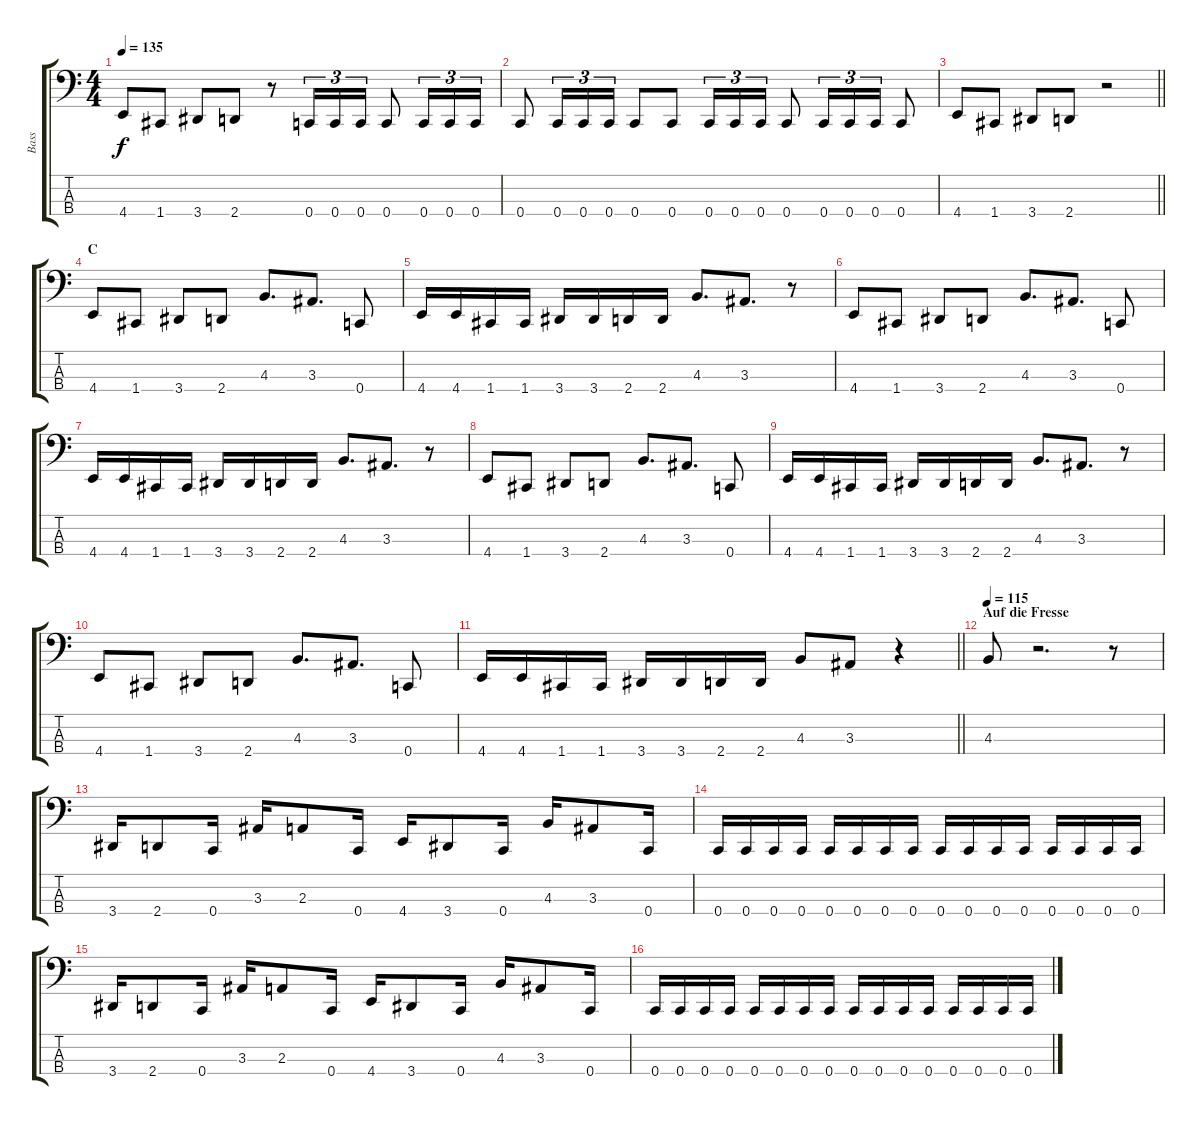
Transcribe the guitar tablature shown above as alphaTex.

\track ("Bass" "Bass") {instrument electricbassfinger}
\staff {score tabs}
\tuning (F2 C2 G1 C1) {hide}
\ts (4 4)
\tempo 135
\clef f4
\ks c
4.4.8{dy f} 1.4.8 3.4.8 2.4.8 r.8 0.4.16{tu (3 2)} 0.4.16{tu (3 2)} 0.4.16{tu (3 2)} 0.4.8 0.4.16{tu (3 2)} 0.4.16{tu (3 2)} 0.4.16{tu (3 2)} |
0.4.8 0.4.16{tu (3 2)} 0.4.16{tu (3 2)} 0.4.16{tu (3 2)} 0.4.8 0.4.8 0.4.16{tu (3 2)} 0.4.16{tu (3 2)} 0.4.16{tu (3 2)} 0.4.8 0.4.16{tu (3 2)} 0.4.16{tu (3 2)} 0.4.16{tu (3 2)} 0.4.8 |
\barLineRight lightlight
4.4.8 1.4.8 3.4.8 2.4.8 r.2 |
\section ("" "C")
4.4.8 1.4.8 3.4.8 2.4.8 4.3.8{d} 3.3.8{d} 0.4.8 |
4.4.16 4.4.16 1.4.16 1.4.16 3.4.16 3.4.16 2.4.16 2.4.16 4.3.8{d} 3.3.8{d} r.8 |
4.4.8 1.4.8 3.4.8 2.4.8 4.3.8{d} 3.3.8{d} 0.4.8 |
4.4.16 4.4.16 1.4.16 1.4.16 3.4.16 3.4.16 2.4.16 2.4.16 4.3.8{d} 3.3.8{d} r.8 |
4.4.8 1.4.8 3.4.8 2.4.8 4.3.8{d} 3.3.8{d} 0.4.8 |
4.4.16 4.4.16 1.4.16 1.4.16 3.4.16 3.4.16 2.4.16 2.4.16 4.3.8{d} 3.3.8{d} r.8 |
4.4.8 1.4.8 3.4.8 2.4.8 4.3.8{d} 3.3.8{d} 0.4.8 |
\barLineRight lightlight
4.4.16 4.4.16 1.4.16 1.4.16 3.4.16 3.4.16 2.4.16 2.4.16 4.3.8 3.3.8 r.4 |
\section ("" "Auf die Fresse")
\tempo 115
4.3.8 r.2{d} r.8 |
3.4.16 2.4.8 0.4.16 3.3.16 2.3.8 0.4.16 4.4.16 3.4.8 0.4.16 4.3.16 3.3.8 0.4.16 |
0.4.16 0.4.16 0.4.16 0.4.16 0.4.16 0.4.16 0.4.16 0.4.16 0.4.16 0.4.16 0.4.16 0.4.16 0.4.16 0.4.16 0.4.16 0.4.16 |
3.4.16 2.4.8 0.4.16 3.3.16 2.3.8 0.4.16 4.4.16 3.4.8 0.4.16 4.3.16 3.3.8 0.4.16 |
0.4.16 0.4.16 0.4.16 0.4.16 0.4.16 0.4.16 0.4.16 0.4.16 0.4.16 0.4.16 0.4.16 0.4.16 0.4.16 0.4.16 0.4.16 0.4.16
